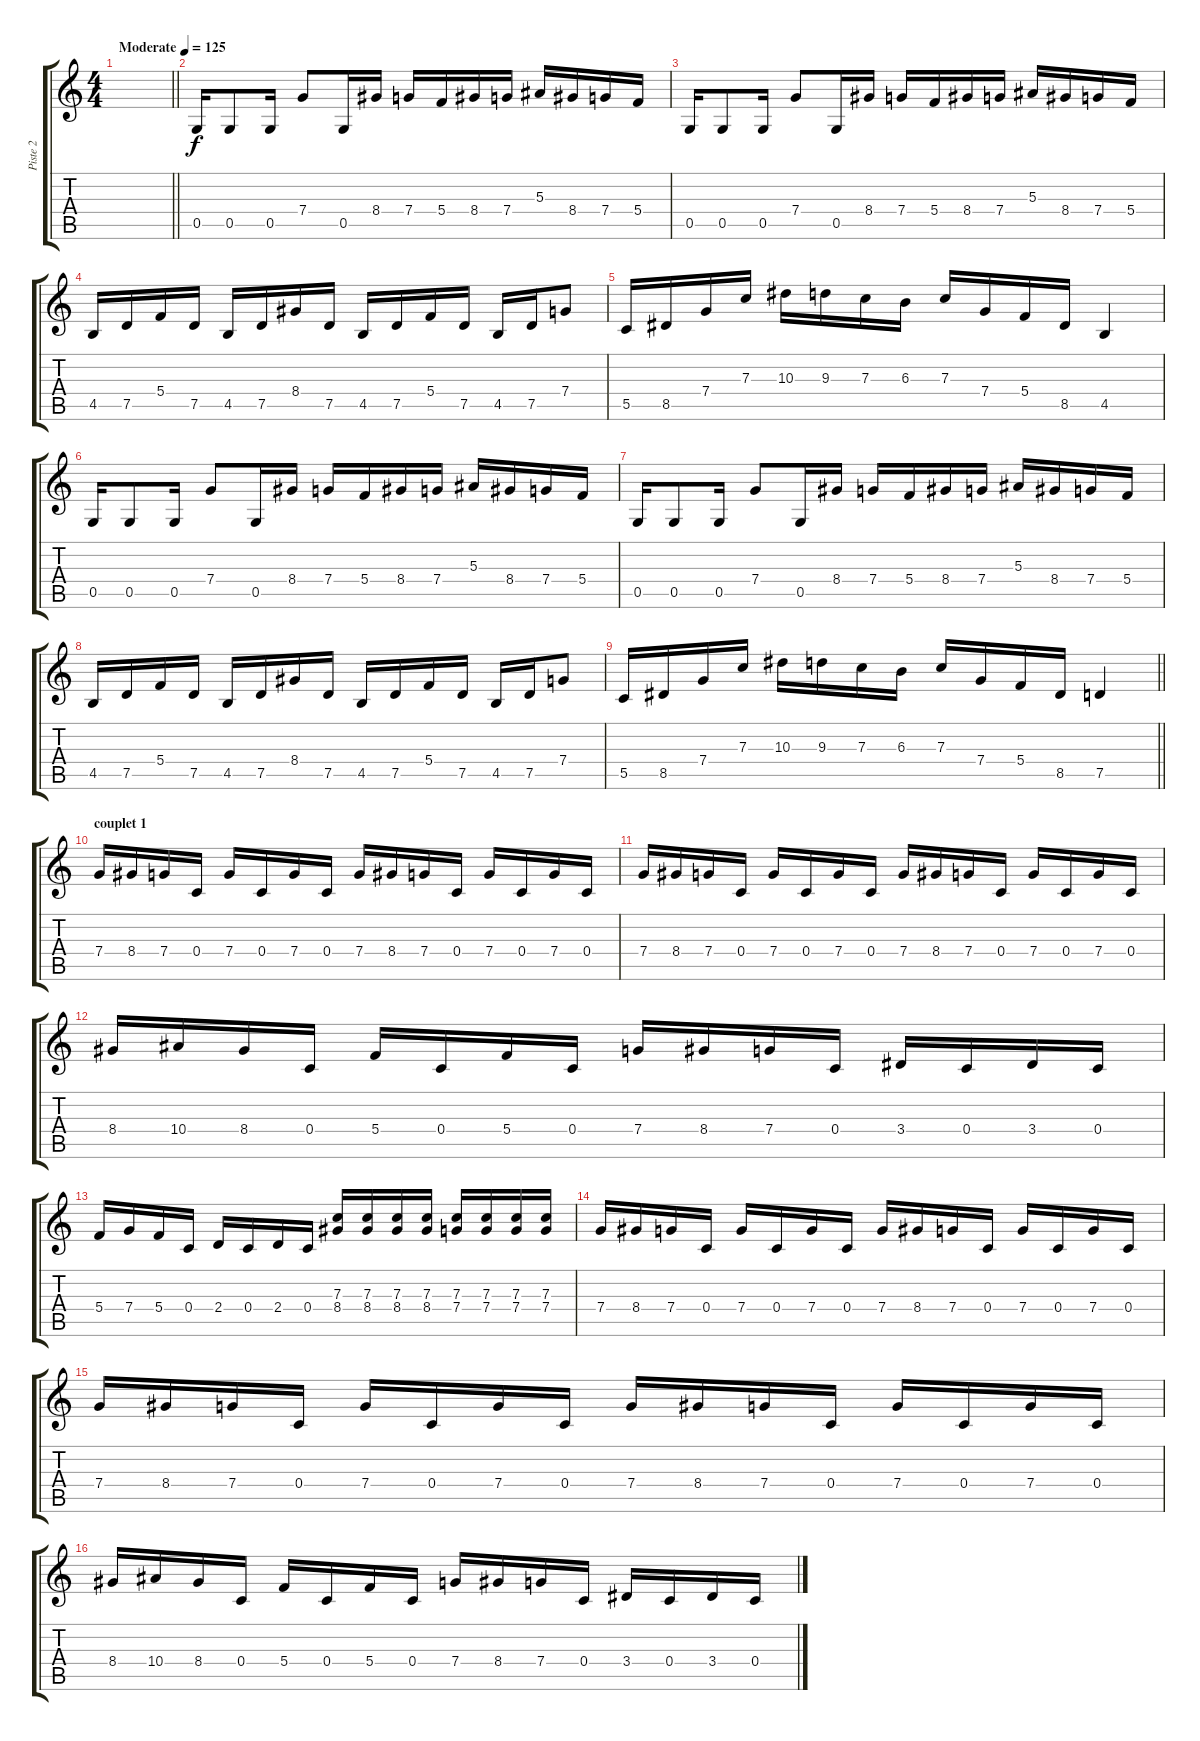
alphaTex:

\track ("Piste 2" "Piste 2") {instrument overdrivenguitar}
\staff {score tabs}
\tuning (D4 A3 F3 C3 G2 D2) {hide}
\ts (4 4)
\tempo (125 "Moderate")
\clef g2
\barLineRight lightlight
\ks c
|
0.5.16 0.5.8 0.5.16 7.4.8 0.5.16 8.4.16 7.4.16 5.4.16 8.4.16 7.4.16 5.3.16 8.4.16 7.4.16 5.4.16 |
0.5.16 0.5.8 0.5.16 7.4.8 0.5.16 8.4.16 7.4.16 5.4.16 8.4.16 7.4.16 5.3.16 8.4.16 7.4.16 5.4.16 |
4.5.16 7.5.16 5.4.16 7.5.16 4.5.16 7.5.16 8.4.16 7.5.16 4.5.16 7.5.16 5.4.16 7.5.16 4.5.16 7.5.16 7.4.8 |
5.5.16 8.5.16 7.4.16 7.3.16 10.3.16 9.3.16 7.3.16 6.3.16 7.3.16 7.4.16 5.4.16 8.5.16 4.5.4 |
0.5.16 0.5.8 0.5.16 7.4.8 0.5.16 8.4.16 7.4.16 5.4.16 8.4.16 7.4.16 5.3.16 8.4.16 7.4.16 5.4.16 |
0.5.16 0.5.8 0.5.16 7.4.8 0.5.16 8.4.16 7.4.16 5.4.16 8.4.16 7.4.16 5.3.16 8.4.16 7.4.16 5.4.16 |
4.5.16 7.5.16 5.4.16 7.5.16 4.5.16 7.5.16 8.4.16 7.5.16 4.5.16 7.5.16 5.4.16 7.5.16 4.5.16 7.5.16 7.4.8 |
\barLineRight lightlight
5.5.16 8.5.16 7.4.16 7.3.16 10.3.16 9.3.16 7.3.16 6.3.16 7.3.16 7.4.16 5.4.16 8.5.16 7.5.4 |
\section ("" "couplet 1")
7.4.16 8.4.16 7.4.16 0.4.16 7.4.16 0.4.16 7.4.16 0.4.16 7.4.16 8.4.16 7.4.16 0.4.16 7.4.16 0.4.16 7.4.16 0.4.16 |
7.4.16 8.4.16 7.4.16 0.4.16 7.4.16 0.4.16 7.4.16 0.4.16 7.4.16 8.4.16 7.4.16 0.4.16 7.4.16 0.4.16 7.4.16 0.4.16 |
8.4.16 10.4.16 8.4.16 0.4.16 5.4.16 0.4.16 5.4.16 0.4.16 7.4.16 8.4.16 7.4.16 0.4.16 3.4.16 0.4.16 3.4.16 0.4.16 |
5.4.16 7.4.16 5.4.16 0.4.16 2.4.16 0.4.16 2.4.16 0.4.16 (7.3 8.4).16 (7.3 8.4).16 (7.3 8.4).16 (7.3 8.4).16 (7.3 7.4).16 (7.3 7.4).16 (7.3 7.4).16 (7.3 7.4).16 |
7.4.16 8.4.16 7.4.16 0.4.16 7.4.16 0.4.16 7.4.16 0.4.16 7.4.16 8.4.16 7.4.16 0.4.16 7.4.16 0.4.16 7.4.16 0.4.16 |
7.4.16 8.4.16 7.4.16 0.4.16 7.4.16 0.4.16 7.4.16 0.4.16 7.4.16 8.4.16 7.4.16 0.4.16 7.4.16 0.4.16 7.4.16 0.4.16 |
8.4.16 10.4.16 8.4.16 0.4.16 5.4.16 0.4.16 5.4.16 0.4.16 7.4.16 8.4.16 7.4.16 0.4.16 3.4.16 0.4.16 3.4.16 0.4.16
